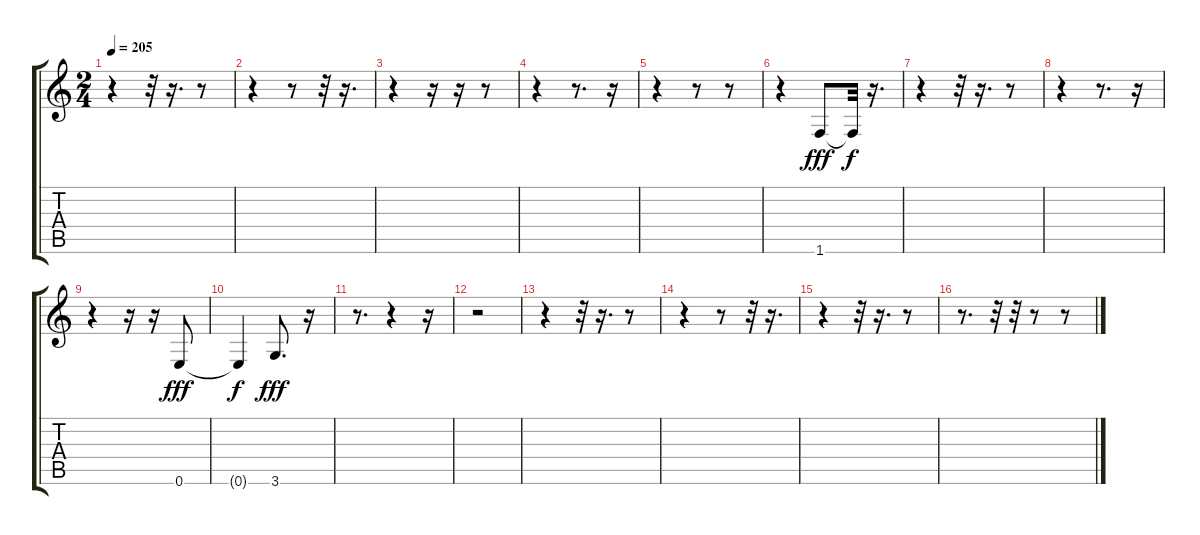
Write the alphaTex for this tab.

\track "" {instrument electricguitarjazz}
\staff {score tabs}
\tuning (E4 B3 G3 D3 A2 E2) {hide}
\ts (2 4)
\tempo 205
\clef g2
\ks c
r.4{dy fff} r.32 r.16{d} r.8 |
r.4 r.8 r.32 r.16{d} |
r.4 r.16 r.16 r.8 |
r.4 r.8{d} r.16 |
r.4 r.8 r.8 |
r.4 1.6.8 1.6{t}.32{dy f} r.16{d} |
r.4 r.32 r.16{d} r.8 |
r.4 r.8{d} r.16 |
r.4 r.16 r.16 0.6.8{dy fff} |
0.6{t}.4{dy f} 3.6.8{d dy fff} r.16 |
r.8{d} r.4 r.16 |
r.2 |
r.4 r.32 r.16{d} r.8 |
r.4 r.8 r.32 r.16{d} |
r.4 r.32 r.16{d} r.8 |
r.8{d} r.32 r.32 r.8 r.8
